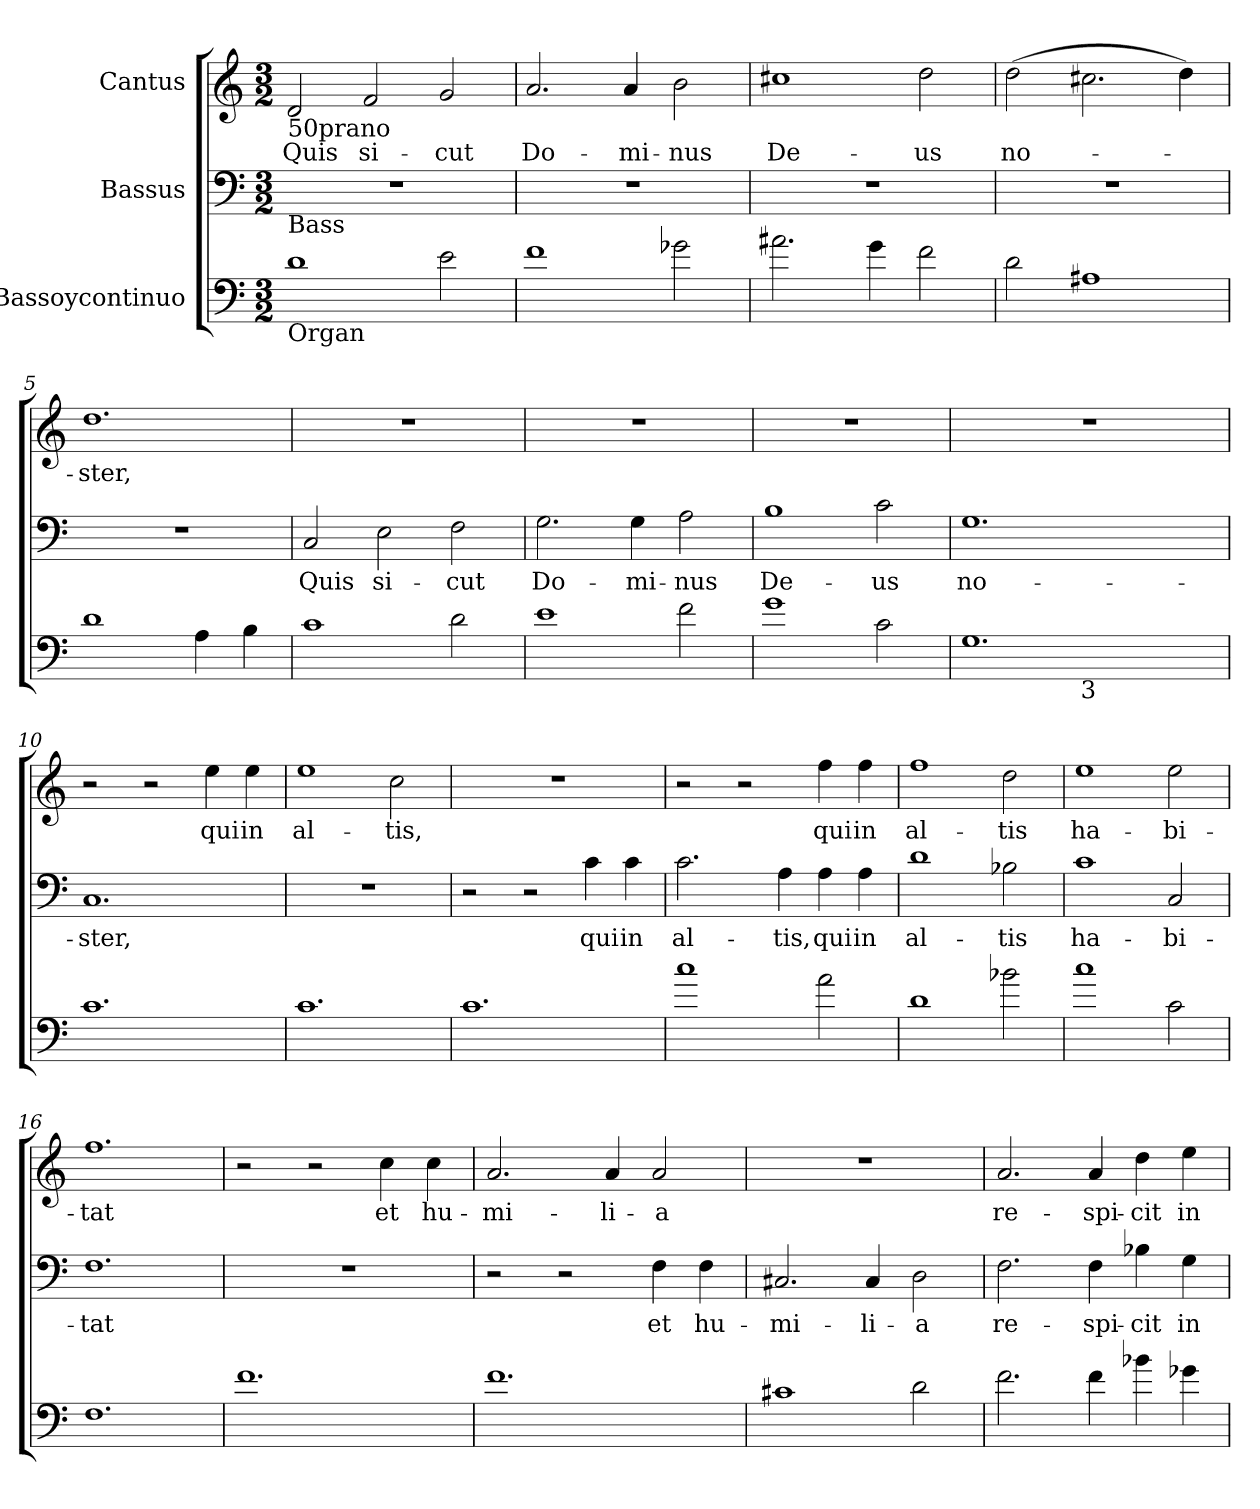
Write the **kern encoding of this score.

**kern	**kern	**text	**kern	**text
*part3	*part2	*part2	*part1	*part1
*staff3	*staff2	*staff2	*staff1	*staff1
*I"Bassoycontinuo	*I"Bassus	*	*I"Cantus	*
*clefF4	*clefF4	*	*clefG2	*
*ITrd7c12	*	*	*	*
*k[]	*k[]	*	*k[]	*
*C:	*C:	*	*C:	*
*M3/2	*M3/2	*	*M3/2	*
=1	=1	=1	=1	=1
!	!	!	!LO:TX:b:t=50prano	!
!	!LO:TX:b:t=Bass	!	!	!
!LO:TX:b:t=Organ	!	!	!	!
!	!LO:N:vis=1	!	!	!LO:LY:b
1D	1.r	.	2d/	Quis
!	!	!	!	!LO:LY:b
.	.	.	2f/	si-
!	!	!	!	!LO:LY:b
2E>\	.	.	2g/	-cut
=2	=2	=2	=2	=2
!	!LO:N:vis=1	!	!	!LO:LY:b
1F	1.r	.	2.a/	Do-
!	!	!	!	!LO:LY:b
.	.	.	4a/	-mi-
!	!	!	!	!LO:LY:b:rj
2G-\	.	.	2b\	-nus
=3	=3	=3	=3	=3
!	!LO:N:vis=1	!	!	!LO:LY:b
2.A#\	1.r	.	1cc#X	De-
4G\	.	.	.	.
!	!	!	!	!LO:LY:b
2F>\	.	.	2dd\	-us
=4	=4	=4	=4	=4
!	!LO:N:vis=1	!	!	!LO:LY:b
2D\	1.r	.	(>2dd\	no-
1AA#	.	.	2.cc#X\	.
.	.	.	4dd\)	.
=5	=5	=5	=5	=5
!	!LO:N:vis=1	!	!	!LO:LY:b
1D	1.r	.	1.dd	-ster,
4AA\	.	.	.	.
4BB\	.	.	.	.
=6	=6	=6	=6	=6
!	!	!LO:LY:b	!LO:N:vis=1	!
1C>	2C/	Quis	1.r	.
!	!	!LO:LY:b	!	!
.	2E\	si-	.	.
!	!	!LO:LY:b	!	!
2D>\	2F\	-cut	.	.
=7	=7	=7	=7	=7
!	!	!LO:LY:b	!LO:N:vis=1	!
1E>	2.G\	Do-	1.r	.
!	!	!LO:LY:b	!	!
.	4G\	-mi-	.	.
!	!	!LO:LY:b:rj	!	!
2F\	2A\	-nus	.	.
!!LO:LB:g=z
=8	=8	=8	=8	=8
!	!	!LO:LY:b	!LO:N:vis=1	!
1G	1B	De-	1.r	.
!	!	!LO:LY:b	!	!
2C\	2c\	-us	.	.
=9	=9	=9	=9	=9
!	!	!LO:LY:b	!LO:N:vis=1	!
*^	*	*	*	*
1.GG>	2ryy	1.G	no-	1.r	.
.	8ryy	.	.	.	.
.	32ryy	.	.	.	.
!	!LO:TX:b:t=3	!	!	!	!
.	2ryy	.	.	.	.
.	4ryy	.	.	.	.
.	16.ryy	.	.	.	.
=10	=10	=10	=10	=10	=10
!	!	!	!LO:LY:b	!	!
*v	*v	*	*	*	*
1.C	1.C	-ster,	2r	.
.	.	.	2r	.
!	!	!	!	!LO:LY:b
.	.	.	4ee\	qui
!	!	!	!	!LO:LY:b
.	.	.	4ee\	in
=11	=11	=11	=11	=11
!	!LO:N:vis=1	!	!	!LO:LY:b
1.C	1.r	.	1ee	al-
!	!	!	!	!LO:LY:b
.	.	.	2cc\	-tis,
=12	=12	=12	=12	=12
!	!	!	!LO:N:vis=1	!
1.C	2r	.	1.r	.
.	2r	.	.	.
!	!	!LO:LY:b	!	!
.	4c\	qui	.	.
!	!	!LO:LY:b	!	!
.	4c\	in	.	.
=13	=13	=13	=13	=13
!	!	!LO:LY:b	!	!
1c	2.c\	al-	2r	.
.	.	.	2r	.
!	!	!LO:LY:b	!	!
.	4A\	-tis,	.	.
!	!	!LO:LY:b	!	!LO:LY:b
2A>\	4A\	qui	4ff\	qui
!	!	!LO:LY:b	!	!LO:LY:b
.	4A\	in	4ff\	in
=14	=14	=14	=14	=14
!	!	!LO:LY:b	!	!LO:LY:b
1D	1d	al-	1ff	al-
!	!	!LO:LY:b	!	!LO:LY:b
2B-X\	2B-X\	-tis	2dd\	-tis
!!LO:LB:g=z
=15	=15	=15	=15	=15
!	!	!LO:LY:b	!	!LO:LY:b
1c	1c	ha-	1ee	ha-
!	!	!LO:LY:b	!	!LO:LY:b
2C\	2C/	-bi-	2ee\	-bi-
=16	=16	=16	=16	=16
!	!	!LO:LY:b	!	!LO:LY:b
1.FF	1.F	-tat	1.ff	-tat
=17	=17	=17	=17	=17
!	!LO:N:vis=1	!	!	!
1.F	1.r	.	2r	.
.	.	.	2r	.
!	!	!	!	!LO:LY:b
.	.	.	4cc\	et
!	!	!	!	!LO:LY:b
.	.	.	4cc\	hu-
=18	=18	=18	=18	=18
!	!	!	!	!LO:LY:b
1.F	2r	.	2.a/	-mi-
.	2r	.	.	.
!	!	!	!	!LO:LY:b
.	.	.	4a/	-li-
!	!	!LO:LY:b	!	!LO:LY:b
.	4F\	et	2a/	-a
!	!	!LO:LY:b	!	!
.	4F\	hu-	.	.
=19	=19	=19	=19	=19
!	!	!LO:LY:b	!LO:N:vis=1	!
1C#X>	2.C#X/	-mi-	1.r	.
!	!	!LO:LY:b	!	!
.	4C#/	-li-	.	.
!	!	!LO:LY:b	!	!
2D\	2D\	-a	.	.
=20	=20	=20	=20	=20
!	!	!LO:LY:b	!	!LO:LY:b
2.F>\	2.F\	re-	2.a/	re-
!	!	!LO:LY:b	!	!LO:LY:b
4F\	4F\	-spi-	4a/	-spi-
!	!	!LO:LY:b:rj	!	!LO:LY:b:rj
4B-X\	4B-X\	-cit	4dd\	-cit
!	!	!LO:LY:b	!	!LO:LY:b
4G->\	4G\	in	4ee\	in
=	=	=	=	=
*-	*-	*-	*-	*-
